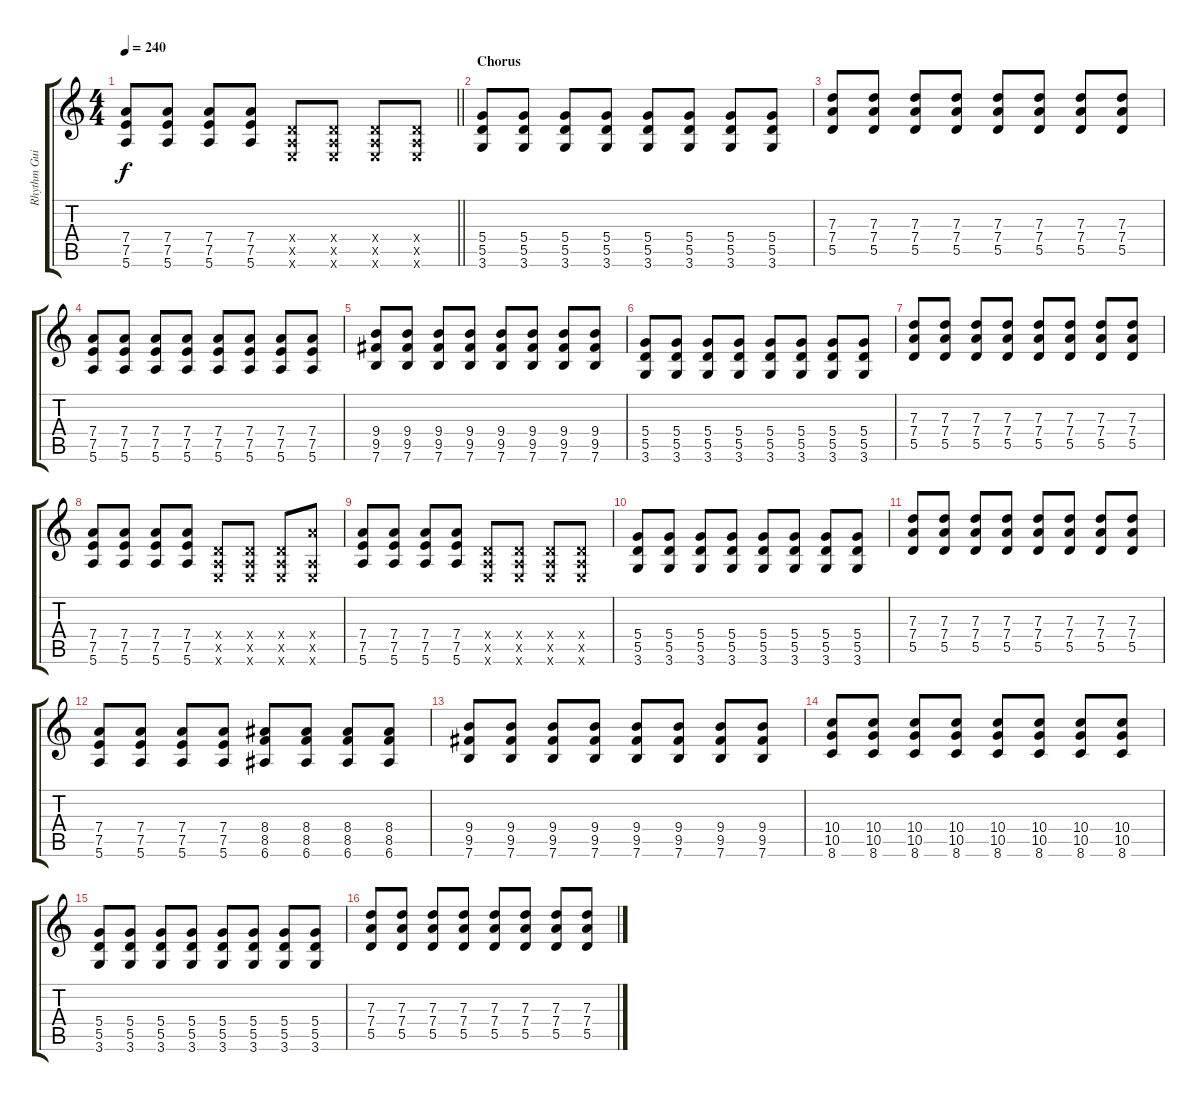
\track ("Rhythm Guitar" "Rhythm Gui") {instrument overdrivenguitar}
\staff {score tabs}
\tuning (E4 B3 G3 D3 A2 E2) {hide}
\ts (4 4)
\tempo 240
\clef g2
\barLineRight lightlight
\ks c
(7.4 7.5 5.6).8{dy f} (7.4 7.5 5.6).8 (7.4 7.5 5.6).8 (7.4 7.5 5.6).8 (0.4{x} 0.5{x} 0.6{x}).8 (0.4{x} 0.5{x} 0.6{x}).8 (0.4{x} 0.5{x} 0.6{x}).8 (0.4{x} 0.5{x} 0.6{x}).8 |
\section ("" "Chorus")
(5.4 5.5 3.6).8 (5.4 5.5 3.6).8 (5.4 5.5 3.6).8 (5.4 5.5 3.6).8 (5.4 5.5 3.6).8 (5.4 5.5 3.6).8 (5.4 5.5 3.6).8 (5.4 5.5 3.6).8 |
(7.3 7.4 5.5).8 (7.3 7.4 5.5).8 (7.3 7.4 5.5).8 (7.3 7.4 5.5).8 (7.3 7.4 5.5).8 (7.3 7.4 5.5).8 (7.3 7.4 5.5).8 (7.3 7.4 5.5).8 |
(7.4 7.5 5.6).8 (7.4 7.5 5.6).8 (7.4 7.5 5.6).8 (7.4 7.5 5.6).8 (7.4 7.5 5.6).8 (7.4 7.5 5.6).8 (7.4 7.5 5.6).8 (7.4 7.5 5.6).8 |
(9.4 9.5 7.6).8 (9.4 9.5 7.6).8 (9.4 9.5 7.6).8 (9.4 9.5 7.6).8 (9.4 9.5 7.6).8 (9.4 9.5 7.6).8 (9.4 9.5 7.6).8 (9.4 9.5 7.6).8 |
(5.4 5.5 3.6).8 (5.4 5.5 3.6).8 (5.4 5.5 3.6).8 (5.4 5.5 3.6).8 (5.4 5.5 3.6).8 (5.4 5.5 3.6).8 (5.4 5.5 3.6).8 (5.4 5.5 3.6).8 |
(7.3 7.4 5.5).8 (7.3 7.4 5.5).8 (7.3 7.4 5.5).8 (7.3 7.4 5.5).8 (7.3 7.4 5.5).8 (7.3 7.4 5.5).8 (7.3 7.4 5.5).8 (7.3 7.4 5.5).8 |
(7.4 7.5 5.6).8 (7.4 7.5 5.6).8 (7.4 7.5 5.6).8 (7.4 7.5 5.6).8 (0.4{x} 0.5{x} 0.6{x}).8 (0.4{x} 0.5{x} 0.6{x}).8 (0.4{x} 0.5{x} 0.6{x}).8 (7.4{x} 0.5{x} 0.6{x}).8 |
(7.4 7.5 5.6).8 (7.4 7.5 5.6).8 (7.4 7.5 5.6).8 (7.4 7.5 5.6).8 (0.4{x} 0.5{x} 0.6{x}).8 (0.4{x} 0.5{x} 0.6{x}).8 (0.4{x} 0.5{x} 0.6{x}).8 (0.4{x} 0.5{x} 0.6{x}).8 |
(5.4 5.5 3.6).8 (5.4 5.5 3.6).8 (5.4 5.5 3.6).8 (5.4 5.5 3.6).8 (5.4 5.5 3.6).8 (5.4 5.5 3.6).8 (5.4 5.5 3.6).8 (5.4 5.5 3.6).8 |
(7.3 7.4 5.5).8 (7.3 7.4 5.5).8 (7.3 7.4 5.5).8 (7.3 7.4 5.5).8 (7.3 7.4 5.5).8 (7.3 7.4 5.5).8 (7.3 7.4 5.5).8 (7.3 7.4 5.5).8 |
(7.4 7.5 5.6).8 (7.4 7.5 5.6).8 (7.4 7.5 5.6).8 (7.4 7.5 5.6).8 (8.4 8.5 6.6).8 (8.4 8.5 6.6).8 (8.4 8.5 6.6).8 (8.4 8.5 6.6).8 |
(9.4 9.5 7.6).8 (9.4 9.5 7.6).8 (9.4 9.5 7.6).8 (9.4 9.5 7.6).8 (9.4 9.5 7.6).8 (9.4 9.5 7.6).8 (9.4 9.5 7.6).8 (9.4 9.5 7.6).8 |
(10.4 10.5 8.6).8 (10.4 10.5 8.6).8 (10.4 10.5 8.6).8 (10.4 10.5 8.6).8 (10.4 10.5 8.6).8 (10.4 10.5 8.6).8 (10.4 10.5 8.6).8 (10.4 10.5 8.6).8 |
(5.4 5.5 3.6).8 (5.4 5.5 3.6).8 (5.4 5.5 3.6).8 (5.4 5.5 3.6).8 (5.4 5.5 3.6).8 (5.4 5.5 3.6).8 (5.4 5.5 3.6).8 (5.4 5.5 3.6).8 |
(7.3 7.4 5.5).8 (7.3 7.4 5.5).8 (7.3 7.4 5.5).8 (7.3 7.4 5.5).8 (7.3 7.4 5.5).8 (7.3 7.4 5.5).8 (7.3 7.4 5.5).8 (7.3 7.4 5.5).8
